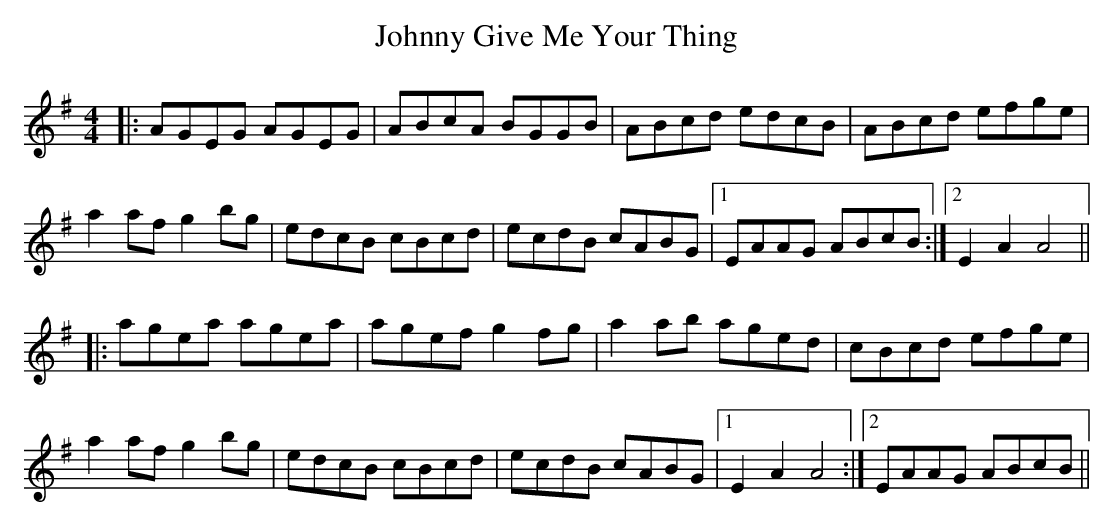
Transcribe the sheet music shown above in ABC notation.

X:1
T: Johnny Give Me Your Thing
M: 4/4
L: 1/8
K: Ador
|:AGEG AGEG|ABcA BGGB|ABcd edcB|ABcd efge|
a2af g2bg|edcB cBcd|ecdB cABG|1 EAAG ABcB:|2 E2A2A4||
|:agea agea|agef g2fg|a2ab aged|cBcd efge|
a2af g2bg|edcB cBcd|ecdB cABG|1 E2A2A4:|2 EAAG ABcB||
